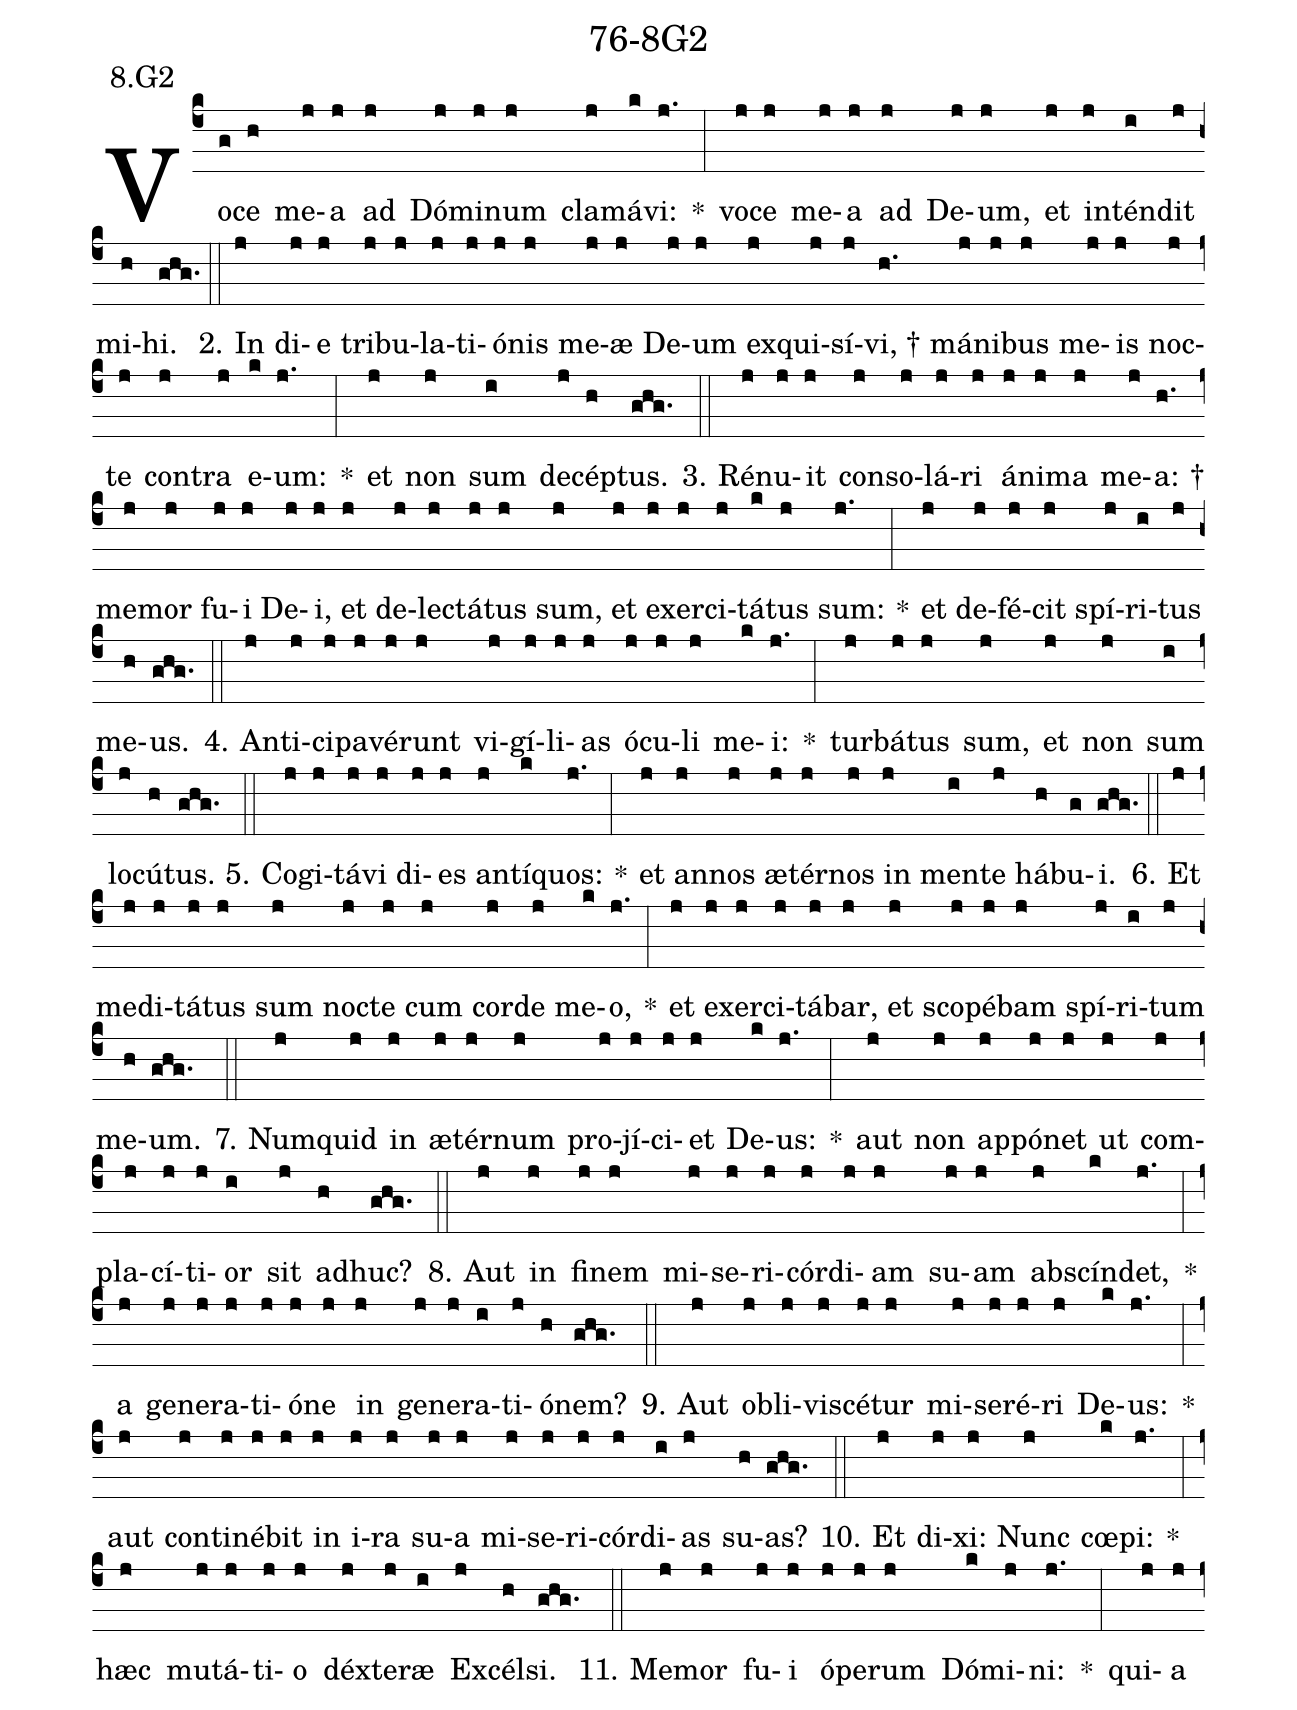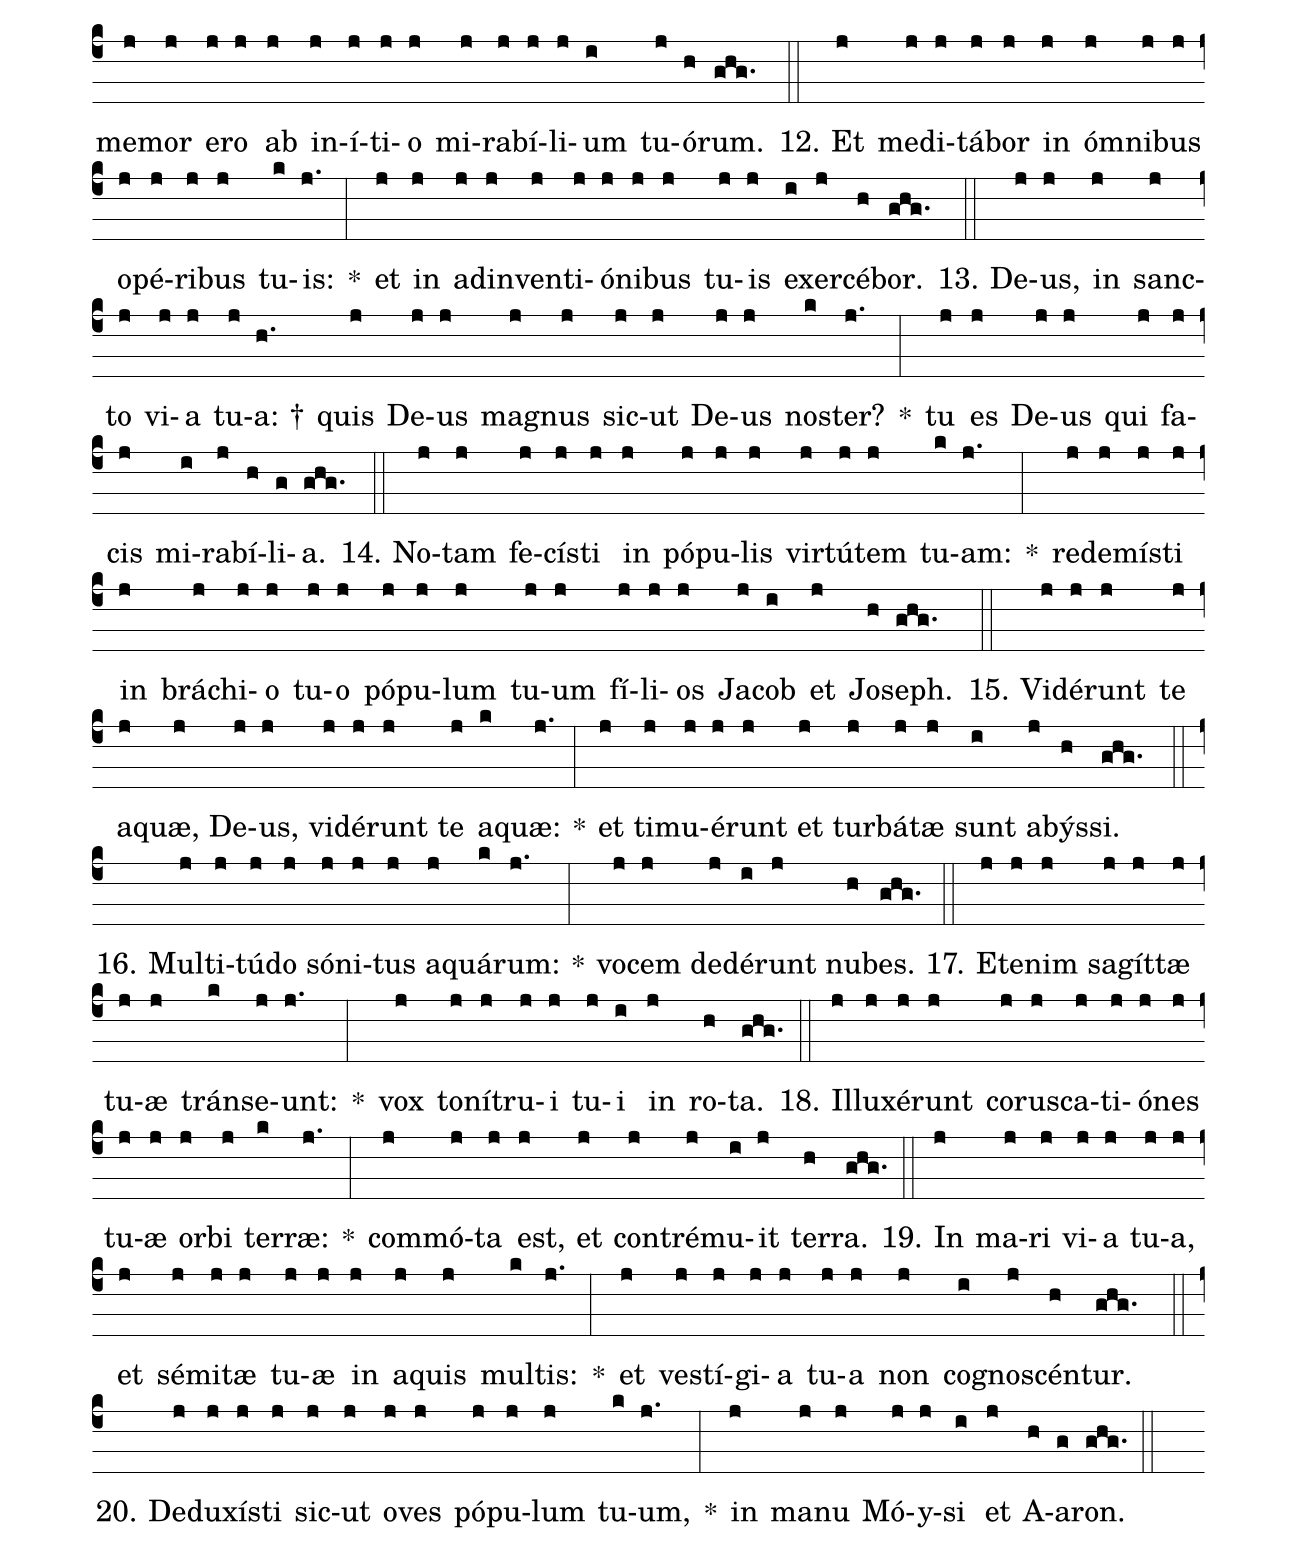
name: 76-8G2;
annotation: 8.G2;
%%
(c4)Vo(g)ce(h) me(j)a(j) ad(j) Dó(j)mi(j)num(j) cla(j)má(k)vi:(j.) *(:) vo(j)ce(j) me(j)a(j) ad(j) De(j)um,(j) et(j) in(j)tén(i)dit(j) mi(h)hi.(ghg.) (::)
2. In(j) di(j)e(j) tri(j)bu(j)la(j)ti(j)ó(j)nis(j) me(j)æ(j) De(j)um(j) ex(j)qui(j)sí(j)vi, †(h.) má(j)ni(j)bus(j) me(j)is(j) noc(j)te(j) con(j)tra(j) e(k)um:(j.) *(:) et(j) non(j) sum(i) de(j)cép(h)tus.(ghg.) (::)
3. Ré(j)nu(j)it(j) con(j)so(j)lá(j)ri(j) á(j)ni(j)ma(j) me(j)a: †(h.) me(j)mor(j) fu(j)i(j) De(j)i,(j) et(j) de(j)lec(j)tá(j)tus(j) sum,(j) et(j) ex(j)er(j)ci(j)tá(k)tus(j) sum:(j.) *(:) et(j) de(j)fé(j)cit(j) spí(j)ri(i)tus(j) me(h)us.(ghg.) (::)
4. An(j)ti(j)ci(j)pa(j)vé(j)runt(j) vi(j)gí(j)li(j)as(j) ó(j)cu(j)li(j) me(k)i:(j.) *(:) tur(j)bá(j)tus(j) sum,(j) et(j) non(j) sum(i) lo(j)cú(h)tus.(ghg.) (::)
5. Co(j)gi(j)tá(j)vi(j) di(j)es(j) an(j)tí(k)quos:(j.) *(:) et(j) an(j)nos(j) æ(j)tér(j)nos(j) in(j) men(i)te(j) há(h)bu(g)i.(ghg.) (::)
6. Et(j) me(j)di(j)tá(j)tus(j) sum(j) noc(j)te(j) cum(j) cor(j)de(j) me(k)o,(j.) *(:) et(j) ex(j)er(j)ci(j)tá(j)bar,(j) et(j) sco(j)pé(j)bam(j) spí(j)ri(i)tum(j) me(h)um.(ghg.) (::)
7. Num(j)quid(j) in(j) æ(j)tér(j)num(j) pro(j)jí(j)ci(j)et(j) De(k)us:(j.) *(:) aut(j) non(j) ap(j)pó(j)net(j) ut(j) com(j)pla(j)cí(j)ti(j)or(i) sit(j) ad(h)huc?(ghg.) (::)
8. Aut(j) in(j) fi(j)nem(j) mi(j)se(j)ri(j)cór(j)di(j)am(j) su(j)am(j) ab(j)scín(k)det,(j.) *(:) a(j) ge(j)ne(j)ra(j)ti(j)ó(j)ne(j) in(j) ge(j)ne(j)ra(i)ti(j)ó(h)nem?(ghg.) (::)
9. Aut(j) ob(j)li(j)vi(j)scé(j)tur(j) mi(j)se(j)ré(j)ri(j) De(k)us:(j.) *(:) aut(j) con(j)ti(j)né(j)bit(j) in(j) i(j)ra(j) su(j)a(j) mi(j)se(j)ri(j)cór(j)di(i)as(j) su(h)as?(ghg.) (::)
10. Et(j) di(j)xi:(j) Nunc(j) cœ(k)pi:(j.) *(:) hæc(j) mu(j)tá(j)ti(j)o(j) déx(j)te(j)ræ(i) Ex(j)cél(h)si.(ghg.) (::)
11. Me(j)mor(j) fu(j)i(j) ó(j)pe(j)rum(j) Dó(k)mi(j)ni:(j.) *(:) qui(j)a(j) me(j)mor(j) e(j)ro(j) ab(j) in(j)í(j)ti(j)o(j) mi(j)ra(j)bí(j)li(j)um(i) tu(j)ó(h)rum.(ghg.) (::)
12. Et(j) me(j)di(j)tá(j)bor(j) in(j) óm(j)ni(j)bus(j) o(j)pé(j)ri(j)bus(j) tu(k)is:(j.) *(:) et(j) in(j) ad(j)in(j)ven(j)ti(j)ó(j)ni(j)bus(j) tu(j)is(j) ex(i)er(j)cé(h)bor.(ghg.) (::)
13. De(j)us,(j) in(j) sanc(j)to(j) vi(j)a(j) tu(j)a: †(h.) quis(j) De(j)us(j) ma(j)gnus(j) sic(j)ut(j) De(j)us(j) nos(k)ter?(j.) *(:) tu(j) es(j) De(j)us(j) qui(j) fa(j)cis(j) mi(i)ra(j)bí(h)li(g)a.(ghg.) (::)
14. No(j)tam(j) fe(j)cís(j)ti(j) in(j) pó(j)pu(j)lis(j) vir(j)tú(j)tem(j) tu(k)am:(j.) *(:) red(j)e(j)mís(j)ti(j) in(j) brá(j)chi(j)o(j) tu(j)o(j) pó(j)pu(j)lum(j) tu(j)um(j) fí(j)li(j)os(j) Ja(j)cob(i) et(j) Jo(h)seph.(ghg.) (::)
15. Vi(j)dé(j)runt(j) te(j) a(j)quæ,(j) De(j)us,(j) vi(j)dé(j)runt(j) te(j) a(k)quæ:(j.) *(:) et(j) ti(j)mu(j)é(j)runt(j) et(j) tur(j)bá(j)tæ(j) sunt(i) a(j)býs(h)si.(ghg.) (::)
16. Mul(j)ti(j)tú(j)do(j) só(j)ni(j)tus(j) a(j)quá(k)rum:(j.) *(:) vo(j)cem(j) de(j)dé(i)runt(j) nu(h)bes.(ghg.) (::)
17. Et(j)e(j)nim(j) sa(j)gít(j)tæ(j) tu(j)æ(j) tráns(k)e(j)unt:(j.) *(:) vox(j) to(j)ní(j)tru(j)i(j) tu(j)i(i) in(j) ro(h)ta.(ghg.) (::)
18. Il(j)lu(j)xé(j)runt(j) co(j)rus(j)ca(j)ti(j)ó(j)nes(j) tu(j)æ(j) or(j)bi(j) ter(k)ræ:(j.) *(:) com(j)mó(j)ta(j) est,(j) et(j) con(j)tré(j)mu(i)it(j) ter(h)ra.(ghg.) (::)
19. In(j) ma(j)ri(j) vi(j)a(j) tu(j)a,(j) et(j) sé(j)mi(j)tæ(j) tu(j)æ(j) in(j) a(j)quis(j) mul(k)tis:(j.) *(:) et(j) ves(j)tí(j)gi(j)a(j) tu(j)a(j) non(j) co(i)gno(j)scén(h)tur.(ghg.) (::)
20. De(j)du(j)xís(j)ti(j) sic(j)ut(j) o(j)ves(j) pó(j)pu(j)lum(j) tu(k)um,(j.) *(:) in(j) ma(j)nu(j) Mó(j)y(j)si(i) et(j) A(h)a(g)ron.(ghg.) (::)
